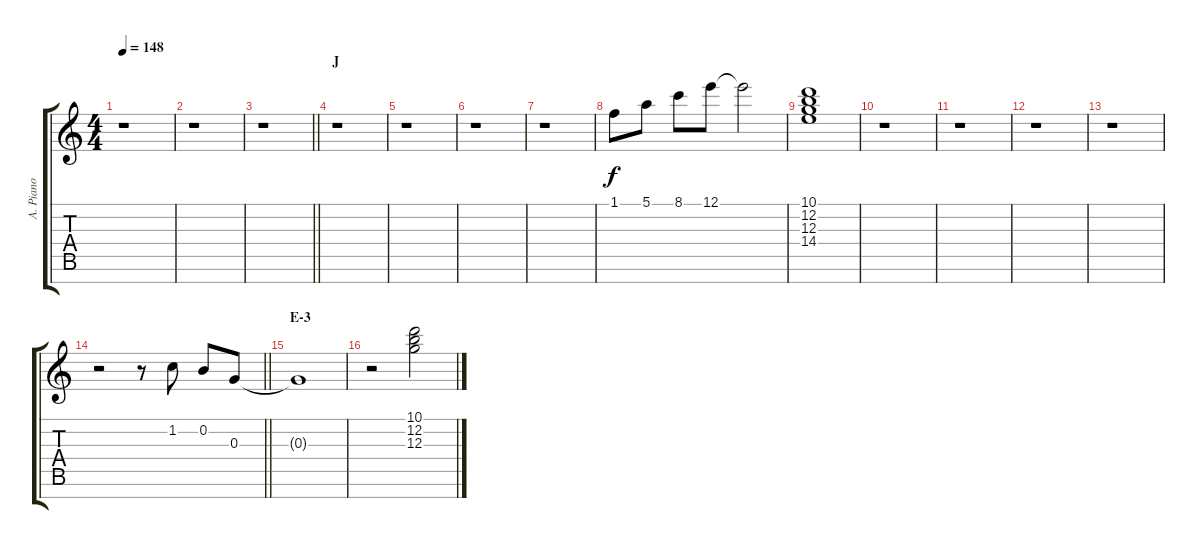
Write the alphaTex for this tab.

\track ("A. Piano" "A. Piano") {instrument acousticgrandpiano}
\staff {score tabs}
\tuning (E5 B4 G4 D4 A3 E3 B2) {hide}
\ts (4 4)
\tempo 148
\clef g2
\ks c
r.1{dy f} |
r.1 |
\barLineRight lightlight
r.1 |
\section ("" "J")
r.1 |
r.1 |
r.1 |
r.1 |
1.1.8 5.1.8 8.1.8 12.1.8 12.1{t}.2 |
(10.1 12.2 12.3 14.4).1 |
r.1 |
r.1 |
r.1 |
r.1 |
\barLineRight lightlight
r.2 r.8 1.2.8 0.2.8 0.3.8 |
\section ("" "E-3")
0.3{t}.1 |
r.2 (10.1 12.2 12.3).2
